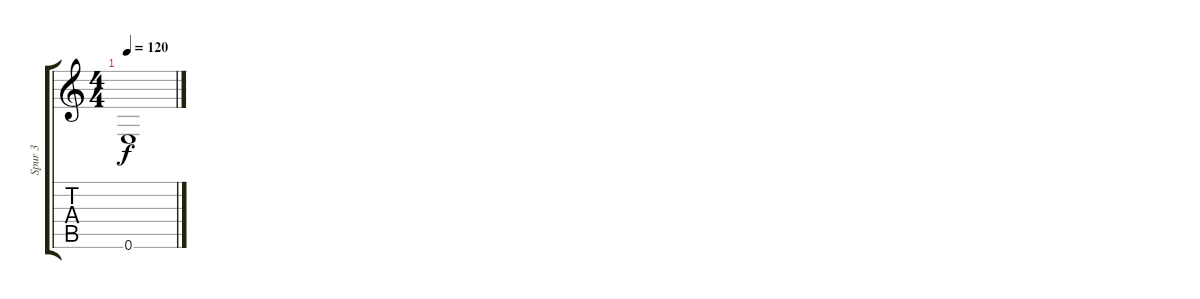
\track ("Spur 3" "Spur 3") {instrument electricguitarjazz}
\staff {score tabs}
\tuning (E4 B3 G3 D3 A2 E2) {hide}
\ts (4 4)
\tempo 120
\clef g2
\ks c
0.6.1{dy f}
